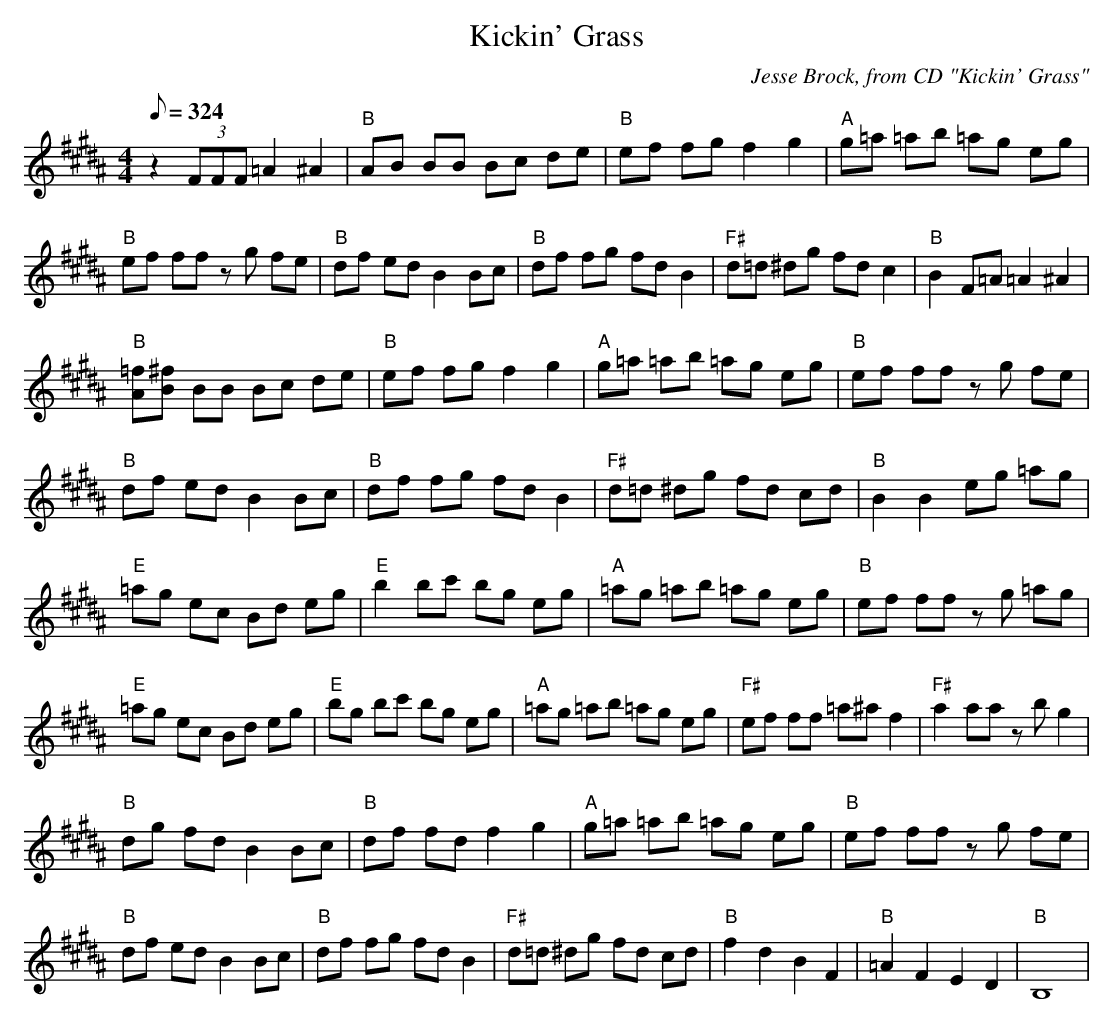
X:1
T:Kickin' Grass
C:Jesse Brock, from CD "Kickin' Grass"
L:1/8
Q:324
M:4/4
K:B
 z2 (3FFF =A2 ^A2 |"B" AB BB Bc de |"B" ef fg f2 g2 |"A" g=a =ab =ag eg |
"B" ef ff zg fe |"B" df ed B2 Bc |"B" df fg fd B2 |"F#" d=d ^dg fd c2 |"B" B2 F=A =A2 ^A2 |
"B" [=fA][^fB] BB Bc de |"B" ef fg f2 g2 |"A" g=a =ab =ag eg |"B" ef ff zg fe |
"B" df ed B2 Bc |"B" df fg fd B2 |"F#" d=d ^dg fd cd |"B" B2 B2 eg =ag |
"E" =ag ec Bd eg |"E" b2 bc' bg eg |"A" =ag =ab =ag eg |"B" ef ff zg =ag |
"E" =ag ec Bd eg |"E" bg bc' bg eg |"A" =ag =ab =ag eg |"F#" ef ff =a^a f2 |"F#" a2 aa zb g2 |
"B" dg fd B2 Bc |"B" df fd f2 g2 |"A" g=a =ab =ag eg |"B" ef ff zg fe |
"B" df ed B2 Bc |"B" df fg fd B2 |"F#" d=d ^dg fd cd |"B" f2 d2 B2 F2 |"B" =A2 F2 E2 D2 |"B" B,8 |
